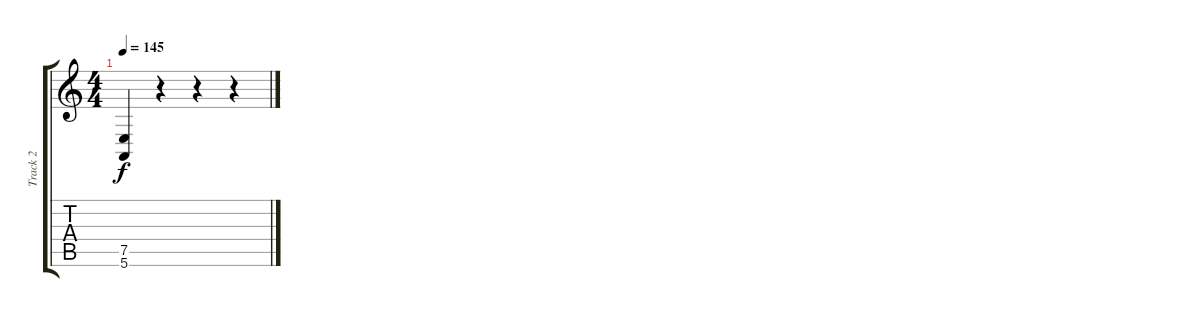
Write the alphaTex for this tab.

\track ("Track 2" "Track 2") {instrument lead2sawtooth}
\staff {score tabs}
\tuning (E4 B3 G3 D3 A2 E2) {hide}
\ts (4 4)
\tempo 145
\clef g2
\ks c
(7.5 5.6).4{dy f} r.4 r.4 r.4
